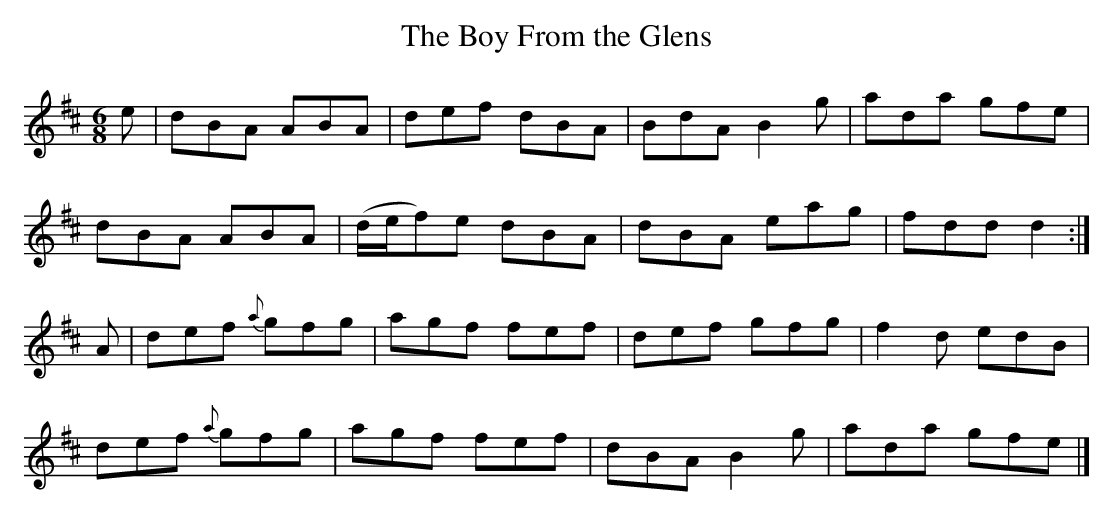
X:1
T: The Boy From the Glens
M: 6/8
L: 1/8
K: D
e|dBA ABA|def dBA|BdA B2g|ada gfe|
dBA ABA|(d/e/f)e dBA|dBA eag|fdd d2:|
A|def {a}gfg|agf fef|def gfg|f2d edB|
def {a}gfg|agf fef|dBA B2g|ada gfe|]
